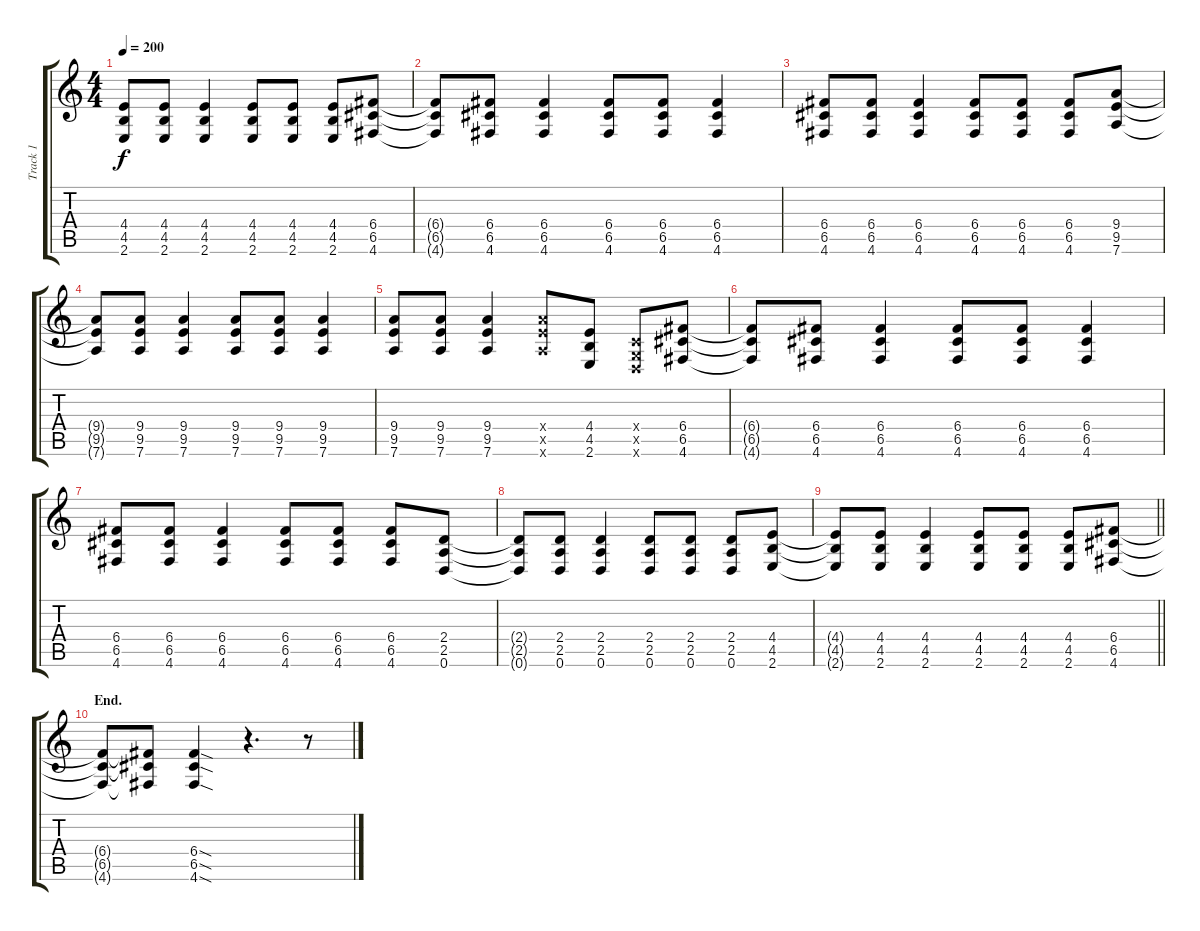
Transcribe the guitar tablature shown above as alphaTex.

\track ("Track 1" "Track 1") {instrument distortionguitar}
\staff {score tabs}
\tuning (D4 A3 F3 C3 G2 D2) {hide}
\ts (4 4)
\tempo 200
\clef g2
\ks c
(4.4{t} 4.5{t} 2.6{t}).8{dy f} (4.4 4.5 2.6).8 (4.4 4.5 2.6).4 (4.4 4.5 2.6).8 (4.4 4.5 2.6).8 (4.4 4.5 2.6).8 (6.4 6.5 4.6).8 |
(6.4{t} 6.5{t} 4.6{t}).8 (6.4 6.5 4.6).8 (6.4 6.5 4.6).4 (6.4 6.5 4.6).8 (6.4 6.5 4.6).8 (6.4 6.5 4.6).4 |
(6.4 6.5 4.6).8 (6.4 6.5 4.6).8 (6.4 6.5 4.6).4 (6.4 6.5 4.6).8 (6.4 6.5 4.6).8 (6.4 6.5 4.6).8 (9.4 9.5 7.6).8 |
(9.4{t} 9.5{t} 7.6{t}).8 (9.4 9.5 7.6).8 (9.4 9.5 7.6).4 (9.4 9.5 7.6).8 (9.4 9.5 7.6).8 (9.4 9.5 7.6).4 |
(9.4 9.5 7.6).8 (9.4 9.5 7.6).8 (9.4 9.5 7.6).4 (9.4{x} 9.5{x} 7.6{x}).8 (4.4 4.5 2.6).8 (0.4{x} 0.5{x} 0.6{x}).8 (6.4 6.5 4.6).8 |
(6.4{t} 6.5{t} 4.6{t}).8 (6.4 6.5 4.6).8 (6.4 6.5 4.6).4 (6.4 6.5 4.6).8 (6.4 6.5 4.6).8 (6.4 6.5 4.6).4 |
(6.4 6.5 4.6).8 (6.4 6.5 4.6).8 (6.4 6.5 4.6).4 (6.4 6.5 4.6).8 (6.4 6.5 4.6).8 (6.4 6.5 4.6).8 (2.4 2.5 0.6).8 |
(2.4{t} 2.5{t} 0.6{t}).8 (2.4 2.5 0.6).8 (2.4 2.5 0.6).4 (2.4 2.5 0.6).8 (2.4 2.5 0.6).8 (2.4 2.5 0.6).8 (4.4 4.5 2.6).8 |
\barLineRight lightlight
(4.4{t} 4.5{t} 2.6{t}).8 (4.4 4.5 2.6).8 (4.4 4.5 2.6).4 (4.4 4.5 2.6).8 (4.4 4.5 2.6).8 (4.4 4.5 2.6).8 (6.4 6.5 4.6).8 |
\section ("" "End.")
(6.4{t} 6.5{t} 4.6{t}).8 (6.4{t} 6.5{t} 4.6{t}).8 (6.4{sod} 6.5{sod} 4.6{sod}).4 r.4{d} r.8
